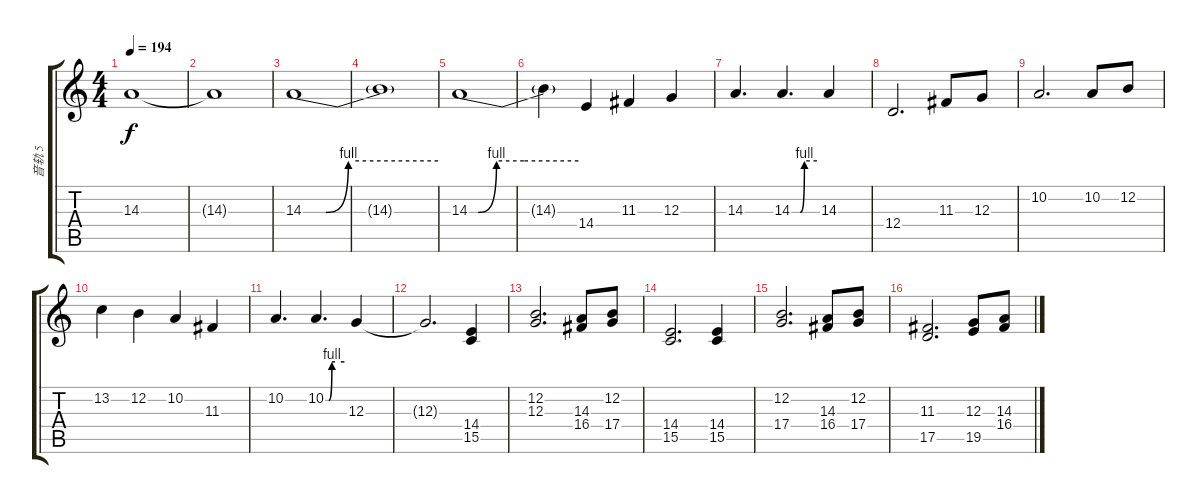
\track ("音轨 5" "音轨 5") {instrument tangoaccordion}
\staff {score tabs}
\tuning (E4 B3 G3 D3 A2 E2) {hide}
\ts (4 4)
\tempo 194
\clef g2
\ks c
14.3.1{dy f} |
14.3{t}.1 |
14.3{be (custom 0 0 10 0 20 4 60 4)}.1 |
14.3{t}.1 |
14.3{be (custom 0 0 5 0 15 4 30 4 60 4)}.1 |
14.3{t}.4 14.4.4 11.3.4 12.3.4 |
14.3.4{d} 14.3{be (custom 0 0 20 0 30 4 60 4)}.4{d} 14.3.4 |
12.4.2{d} 11.3.8 12.3.8 |
10.2.2{d} 10.2.8 12.2.8 |
13.2.4 12.2.4 10.2.4 11.3.4 |
10.2.4{d} 10.2{be (custom 0 0 10 0 20 4 30 4 60 4)}.4{d} 12.3.4 |
12.3{t}.2{d} (14.4 15.5).4 |
(12.2 12.3).2{d} (14.3 16.4).8 (12.2 17.4).8 |
(14.4 15.5).2{d} (14.4 15.5).4 |
(12.2 17.4).2{d} (14.3 16.4).8 (12.2 17.4).8 |
(11.3 17.5).2{d} (12.3 19.5).8 (14.3 16.4).8
